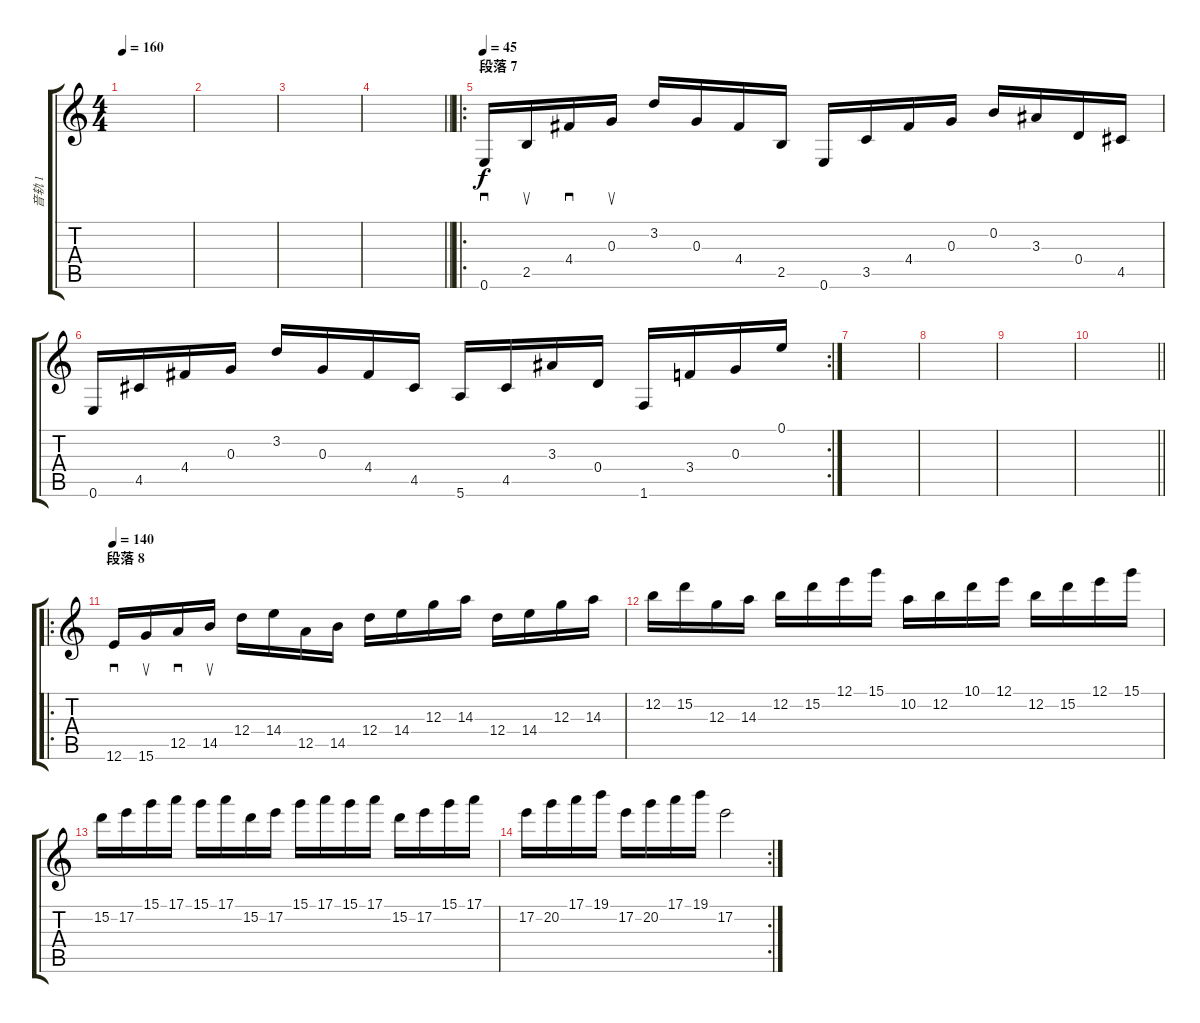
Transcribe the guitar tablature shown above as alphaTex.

\track ("音轨 1" "音轨 1") {instrument distortionguitar}
\staff {score tabs}
\tuning (E4 B3 G3 D3 A2 E2) {hide}
\ts (4 4)
\tempo 160
\clef g2
\ks c
|
|
|
\barLineRight lightlight
|
\ro
\section ("" "段落 7")
\tempo 45
0.6.16{sd} 2.5.16{su} 4.4.16{sd} 0.3.16{su} 3.2.16 0.3.16 4.4.16 2.5.16 0.6.16 3.5.16 4.4.16 0.3.16 0.2.16 3.3.16 0.4.16 4.5.16 |
\rc 2
0.6.16 4.5.16 4.4.16 0.3.16 3.2.16 0.3.16 4.4.16 4.5.16 5.6.16 4.5.16 3.3.16 0.4.16 1.6.16 3.4.16 0.3.16 0.1.16 |
|
|
|
\barLineRight lightlight
|
\ro
\section ("" "段落 8")
\tempo 140
12.6.16{sd} 15.6.16{su} 12.5.16{sd} 14.5.16{su} 12.4.16 14.4.16 12.5.16 14.5.16 12.4.16 14.4.16 12.3.16 14.3.16 12.4.16 14.4.16 12.3.16 14.3.16 |
12.2.16 15.2.16 12.3.16 14.3.16 12.2.16 15.2.16 12.1.16 15.1.16 10.2.16 12.2.16 10.1.16 12.1.16 12.2.16 15.2.16 12.1.16 15.1.16 |
15.2.16 17.2.16 15.1.16 17.1.16 15.1.16 17.1.16 15.2.16 17.2.16 15.1.16 17.1.16 15.1.16 17.1.16 15.2.16 17.2.16 15.1.16 17.1.16 |
\rc 2
17.2.16 20.2.16 17.1.16 19.1.16 17.2.16 20.2.16 17.1.16 19.1.16 17.2.2
